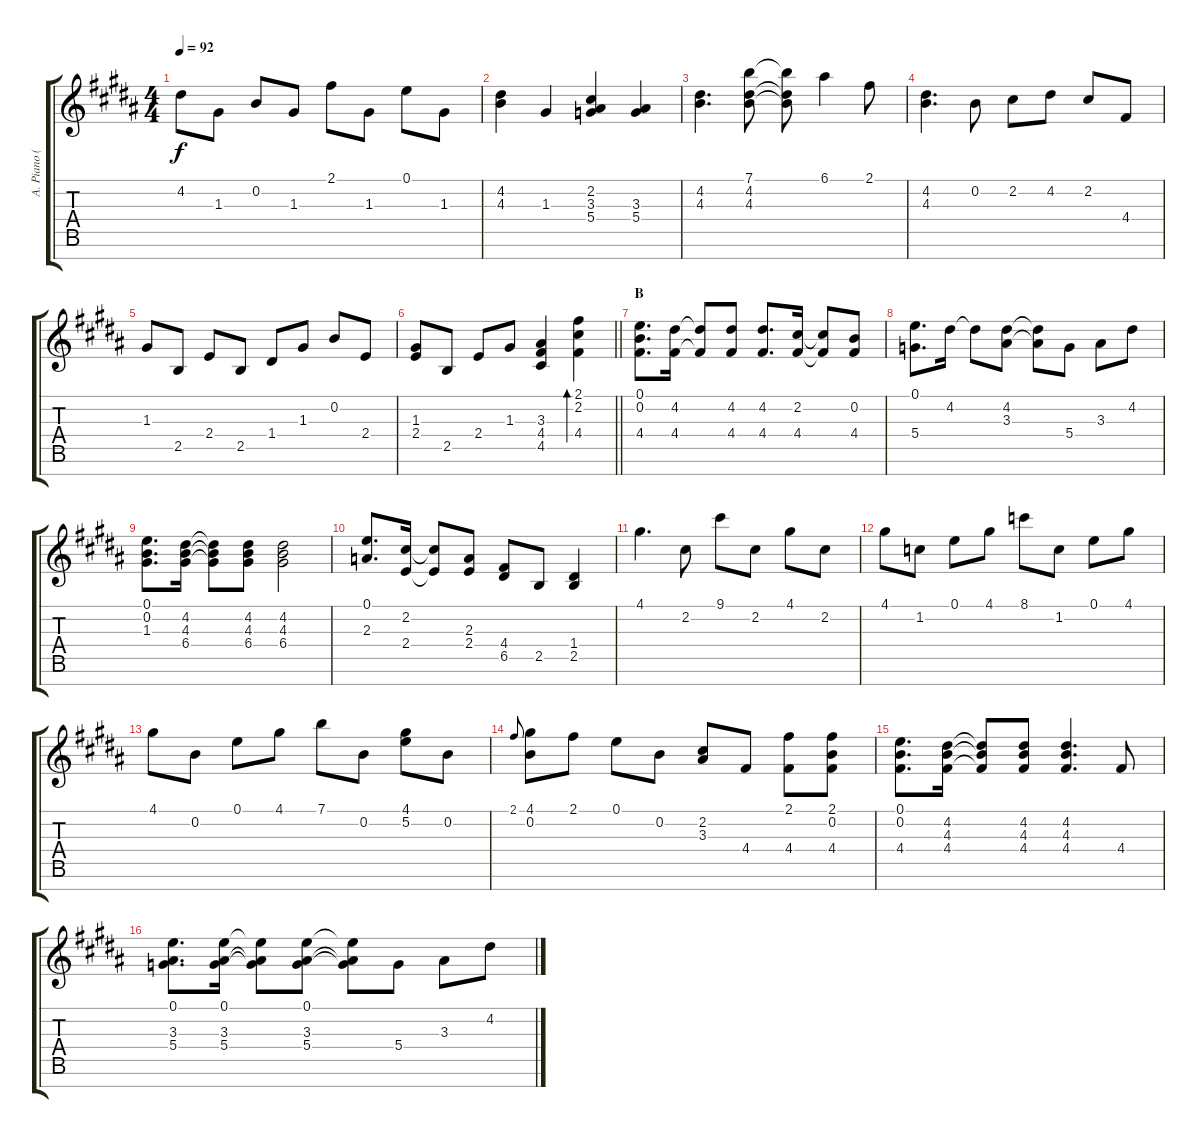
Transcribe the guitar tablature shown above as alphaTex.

\track ("A. Piano (Right Hand)" "A. Piano (") {instrument acousticgrandpiano}
\staff {score tabs}
\tuning (E5 B4 G4 D4 A3 E3 B2) {hide}
\ts (4 4)
\tempo 92
\clef g2
\ks b
4.2.8{dy f} 1.3.8 0.2.8 1.3.8 2.1.8 1.3.8 0.1.8 1.3.8 |
(4.2 4.3).4 1.3.4 (2.2 3.3 5.4).4 (3.3 5.4).4 |
(4.2 4.3).4{d} (7.1 4.2 4.3).8 (7.1{t} 4.2{t} 4.3{t}).8 6.1.4 2.1.8 |
(4.2 4.3).4{d} 0.2.8 2.2.8 4.2.8 2.2.8 4.4.8 |
1.3.8 2.5.8 2.4.8 2.5.8 1.4.8 1.3.8 0.2.8 2.4.8 |
\barLineRight lightlight
(1.3 2.4).8 2.5.8 2.4.8 1.3.8 (3.3 4.4 4.5).4 (2.1 2.2 4.4).4{bd 240} |
\section ("" "B")
(0.1 0.2 4.4).8{d} (4.2 4.4).16 (4.2{t} 4.4{t}).8 (4.2 4.4).8 (4.2 4.4).8{d} (2.2 4.4).16 (2.2{t} 4.4{t}).8 (0.2 4.4).8 |
(0.1 5.4).8{d} 4.2.16 4.2{t}.8 (4.2 3.3).8 (4.2{t} 3.3{t}).8 5.4.8 3.3.8 4.2.8 |
(0.1 0.2 1.3).8{d} (4.2 4.3 6.4).16 (4.2{t} 4.3{t} 6.4{t}).8 (4.2 4.3 6.4).8 (4.2 4.3 6.4).2 |
(0.1 2.3).8{d} (2.2 2.4).16 (2.2{t} 2.4{t}).8 (2.3 2.4).8 (4.4 6.5).8 2.5.8 (1.4 2.5).4 |
4.1.4{d} 2.2.8 9.1.8 2.2.8 4.1.8 2.2.8 |
4.1.8 1.2.8 0.1.8 4.1.8 8.1.8 1.2.8 0.1.8 4.1.8 |
4.1.8 0.2.8 0.1.8 4.1.8 7.1.8 0.2.8 (4.1 5.2).8 0.2.8 |
2.1.8{gr onbeat} (4.1 0.2).8 2.1.8 0.1.8 0.2.8 (2.2 3.3).8 4.4.8 (2.1 4.4).8 (2.1 0.2 4.4).8 |
(0.1 0.2 4.4).8{d} (4.2 4.3 4.4).16 (4.2{t} 4.3{t} 4.4{t}).8 (4.2 4.3 4.4).8 (4.2 4.3 4.4).4{d} 4.4.8 |
(0.1 3.3 5.4).8{d} (0.1 3.3 5.4).16 (0.1{t} 3.3{t} 5.4{t}).8 (0.1 3.3 5.4).8 (0.1{t} 3.3{t} 5.4{t}).8 5.4.8 3.3.8 4.2.8
